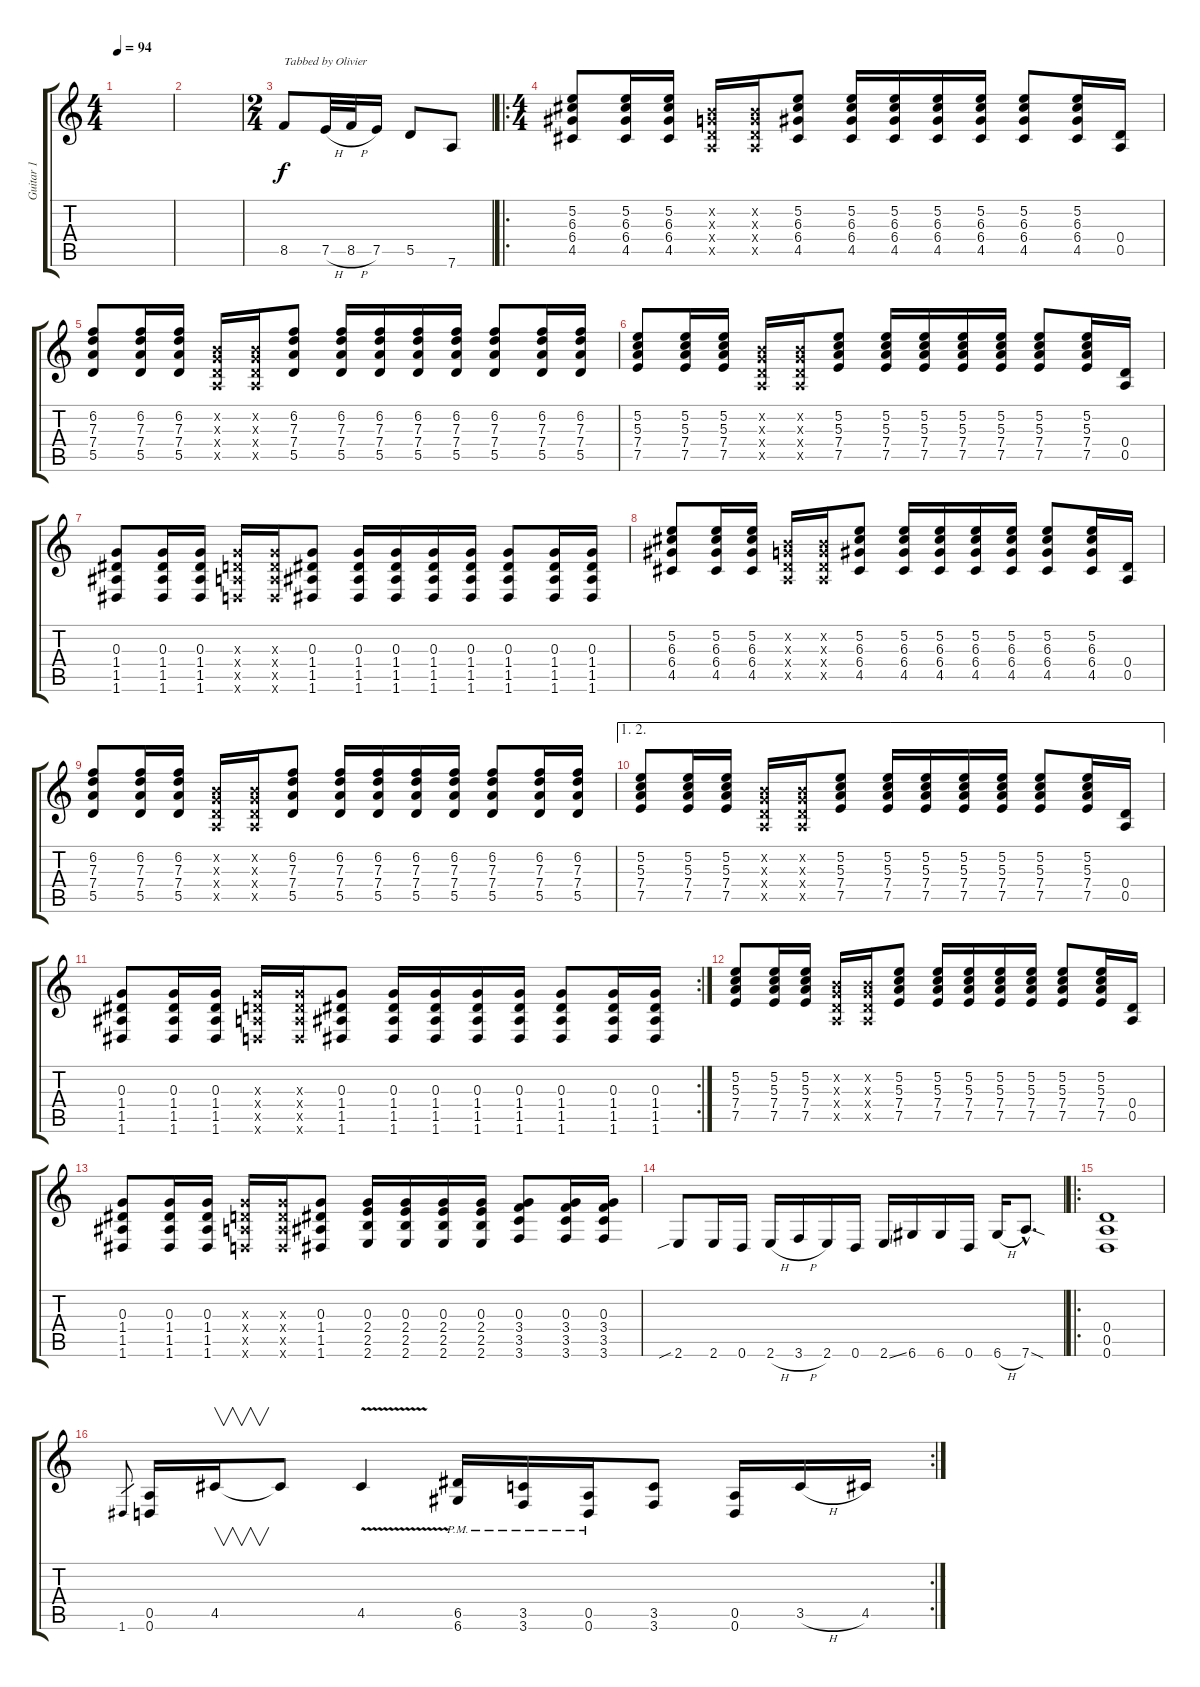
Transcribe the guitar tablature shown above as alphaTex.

\track ("Guitar 1" "Guitar 1") {instrument distortionguitar}
\staff {score tabs}
\tuning (E4 B3 G3 D3 A2 D2) {hide}
\ts (4 4)
\tempo 94
\clef g2
\ks c
|
|
\ts (2 4)
8.5.8{txt "Tabbed by Olivier"} 7.5{h}.32 8.5{h}.32 7.5.16 5.5.8 7.6.8 |
\ro
\ts (4 4)
(5.2 6.3 6.4 4.5).8 (5.2 6.3 6.4 4.5).16 (5.2 6.3 6.4 4.5).16 (0.2{x} 0.3{x} 0.4{x} 0.5{x}).16 (0.2{x} 0.3{x} 0.4{x} 0.5{x}).16 (5.2 6.3 6.4 4.5).8 (5.2 6.3 6.4 4.5).16 (5.2 6.3 6.4 4.5).16 (5.2 6.3 6.4 4.5).16 (5.2 6.3 6.4 4.5).16 (5.2 6.3 6.4 4.5).8 (5.2 6.3 6.4 4.5).16 (0.4 0.5).16 |
(6.2 7.3 7.4 5.5).8 (6.2 7.3 7.4 5.5).16 (6.2 7.3 7.4 5.5).16 (0.2{x} 0.3{x} 0.4{x} 0.5{x}).16 (0.2{x} 0.3{x} 0.4{x} 0.5{x}).16 (6.2 7.3 7.4 5.5).8 (6.2 7.3 7.4 5.5).16 (6.2 7.3 7.4 5.5).16 (6.2 7.3 7.4 5.5).16 (6.2 7.3 7.4 5.5).16 (6.2 7.3 7.4 5.5).8 (6.2 7.3 7.4 5.5).16 (6.2 7.3 7.4 5.5).16 |
(5.2 5.3 7.4 7.5).8 (5.2 5.3 7.4 7.5).16 (5.2 5.3 7.4 7.5).16 (0.2{x} 0.3{x} 0.4{x} 0.5{x}).16 (0.2{x} 0.3{x} 0.4{x} 0.5{x}).16 (5.2 5.3 7.4 7.5).8 (5.2 5.3 7.4 7.5).16 (5.2 5.3 7.4 7.5).16 (5.2 5.3 7.4 7.5).16 (5.2 5.3 7.4 7.5).16 (5.2 5.3 7.4 7.5).8 (5.2 5.3 7.4 7.5).16 (0.4 0.5).16 |
(0.3 1.4 1.5 1.6).8 (0.3 1.4 1.5 1.6).16 (0.3 1.4 1.5 1.6).16 (0.3{x} 0.4{x} 0.5{x} 0.6{x}).16 (0.3{x} 0.4{x} 0.5{x} 0.6{x}).16 (0.3 1.4 1.5 1.6).8 (0.3 1.4 1.5 1.6).16 (0.3 1.4 1.5 1.6).16 (0.3 1.4 1.5 1.6).16 (0.3 1.4 1.5 1.6).16 (0.3 1.4 1.5 1.6).8 (0.3 1.4 1.5 1.6).16 (0.3 1.4 1.5 1.6).16 |
(5.2 6.3 6.4 4.5).8 (5.2 6.3 6.4 4.5).16 (5.2 6.3 6.4 4.5).16 (0.2{x} 0.3{x} 0.4{x} 0.5{x}).16 (0.2{x} 0.3{x} 0.4{x} 0.5{x}).16 (5.2 6.3 6.4 4.5).8 (5.2 6.3 6.4 4.5).16 (5.2 6.3 6.4 4.5).16 (5.2 6.3 6.4 4.5).16 (5.2 6.3 6.4 4.5).16 (5.2 6.3 6.4 4.5).8 (5.2 6.3 6.4 4.5).16 (0.4 0.5).16 |
(6.2 7.3 7.4 5.5).8 (6.2 7.3 7.4 5.5).16 (6.2 7.3 7.4 5.5).16 (0.2{x} 0.3{x} 0.4{x} 0.5{x}).16 (0.2{x} 0.3{x} 0.4{x} 0.5{x}).16 (6.2 7.3 7.4 5.5).8 (6.2 7.3 7.4 5.5).16 (6.2 7.3 7.4 5.5).16 (6.2 7.3 7.4 5.5).16 (6.2 7.3 7.4 5.5).16 (6.2 7.3 7.4 5.5).8 (6.2 7.3 7.4 5.5).16 (6.2 7.3 7.4 5.5).16 |
\ae (1 2)
(5.2 5.3 7.4 7.5).8 (5.2 5.3 7.4 7.5).16 (5.2 5.3 7.4 7.5).16 (0.2{x} 0.3{x} 0.4{x} 0.5{x}).16 (0.2{x} 0.3{x} 0.4{x} 0.5{x}).16 (5.2 5.3 7.4 7.5).8 (5.2 5.3 7.4 7.5).16 (5.2 5.3 7.4 7.5).16 (5.2 5.3 7.4 7.5).16 (5.2 5.3 7.4 7.5).16 (5.2 5.3 7.4 7.5).8 (5.2 5.3 7.4 7.5).16 (0.4 0.5).16 |
\rc 2
(0.3 1.4 1.5 1.6).8 (0.3 1.4 1.5 1.6).16 (0.3 1.4 1.5 1.6).16 (0.3{x} 0.4{x} 0.5{x} 0.6{x}).16 (0.3{x} 0.4{x} 0.5{x} 0.6{x}).16 (0.3 1.4 1.5 1.6).8 (0.3 1.4 1.5 1.6).16 (0.3 1.4 1.5 1.6).16 (0.3 1.4 1.5 1.6).16 (0.3 1.4 1.5 1.6).16 (0.3 1.4 1.5 1.6).8 (0.3 1.4 1.5 1.6).16 (0.3 1.4 1.5 1.6).16 |
(5.2 5.3 7.4 7.5).8 (5.2 5.3 7.4 7.5).16 (5.2 5.3 7.4 7.5).16 (0.2{x} 0.3{x} 0.4{x} 0.5{x}).16 (0.2{x} 0.3{x} 0.4{x} 0.5{x}).16 (5.2 5.3 7.4 7.5).8 (5.2 5.3 7.4 7.5).16 (5.2 5.3 7.4 7.5).16 (5.2 5.3 7.4 7.5).16 (5.2 5.3 7.4 7.5).16 (5.2 5.3 7.4 7.5).8 (5.2 5.3 7.4 7.5).16 (0.4 0.5).16 |
(0.3 1.4 1.5 1.6).8 (0.3 1.4 1.5 1.6).16 (0.3 1.4 1.5 1.6).16 (0.3{x} 0.4{x} 0.5{x} 0.6{x}).16 (0.3{x} 0.4{x} 0.5{x} 0.6{x}).16 (0.3 1.4 1.5 1.6).8 (0.3 2.4 2.5 2.6).16 (0.3 2.4 2.5 2.6).16 (0.3 2.4 2.5 2.6).16 (0.3 2.4 2.5 2.6).16 (0.3 3.4 3.5 3.6).8 (0.3 3.4 3.5 3.6).16 (0.3 3.4 3.5 3.6).16 |
2.6{sib}.8 2.6.16 0.6.16 2.6{h}.16 3.6{h}.16 2.6.16 0.6.16 2.6{ss}.16 6.6.16 6.6.16 0.6.16 6.6{h}.16 7.6{sod hac}.8{d} |
\ro
(0.4 0.5 0.6).1 |
\rc 2
1.6.8{gr} (0.5 0.6).16 4.5.16{v} 4.5{t}.8 4.5{v}.4 (6.5{pm} 6.6).16 (3.5{pm} 3.6).16 (0.5{pm} 0.6).16 (3.5 3.6).8 (0.5 0.6).16 3.5{h}.16 4.5.16
